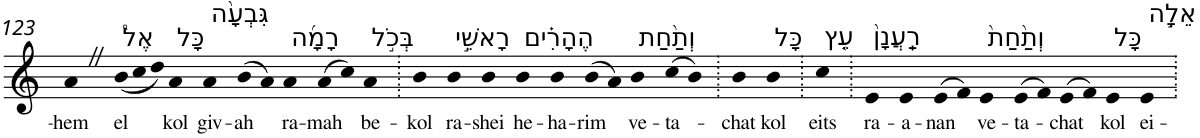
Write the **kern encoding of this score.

**kern	**text
*part1	*part1
*staff1	*staff1
*I"Piano	*
*I'Pno	*
!!LO:PB:g=z
*clefG2	*
*k[]	*
=123	=123
!	!LO:LY:b
4aZ	-hem
*Xtuplet	*
!LO:TX:a:t=אֶל֩	!
!	!LO:LY:b
(<12b	el
12cc	.
12dd)	.
!LO:TX:a:t=כָּל	!
!	!LO:LY:b
4a	kol
!LO:TX:a:t=גִּבְעָ֨ה	!
!	!LO:LY:b
4a	giv-
!	!LO:LY:b
(>8b	-ah
8a)	.
!LO:TX:a:t=רָמָ֜ה	!
!	!LO:LY:b
4a	ra-
!	!LO:LY:b
(>8a	-mah
8cc)	.
!LO:TX:a:t=בְּכֹ֣ל	!
!	!LO:LY:b
4a	be-
=124.	=124.
!	!LO:LY:b
4b	-kol
!LO:TX:a:t=רָאשֵׁ֣י	!
!	!LO:LY:b
4b	ra-
!	!LO:LY:b
4b	-shei
!LO:TX:a:t=הֶהָרִ֗ים	!
!	!LO:LY:b
4b	he-
!	!LO:LY:b
4b	-ha-
!	!LO:LY:b
(>8b	-rim
8a)	.
!LO:TX:a:t=וְתַ֨חַת	!
!	!LO:LY:b
4b	ve-
!	!LO:LY:b
(>8cc	-ta-
8b)	.
=125.	=125.
!	!LO:LY:b
4b	-chat
!LO:TX:a:t=כָּל	!
!	!LO:LY:b
4b	kol
=126.	=126.
!LO:TX:a:t=עֵ֤ץ	!
!	!LO:LY:b
4cc	eits
=127.	=127.
!LO:TX:a:t=רַֽעֲנָן֙	!
!	!LO:LY:b
4e	ra-
!	!LO:LY:b
4e	-a-
!	!LO:LY:b
(>8e	-nan
8f)	.
!LO:TX:a:t=וְתַ֙חַת֙	!
!	!LO:LY:b
4e	ve-
!	!LO:LY:b
(>8e	-ta-
8f)	.
!	!LO:LY:b
(>8e	-chat
8f)	.
!LO:TX:a:t=כָּל	!
!	!LO:LY:b
4e	kol
!LO:TX:a:t=אֵלָ֣ה	!
!	!LO:LY:b
4e	ei-
=.	=.
*-	*-
